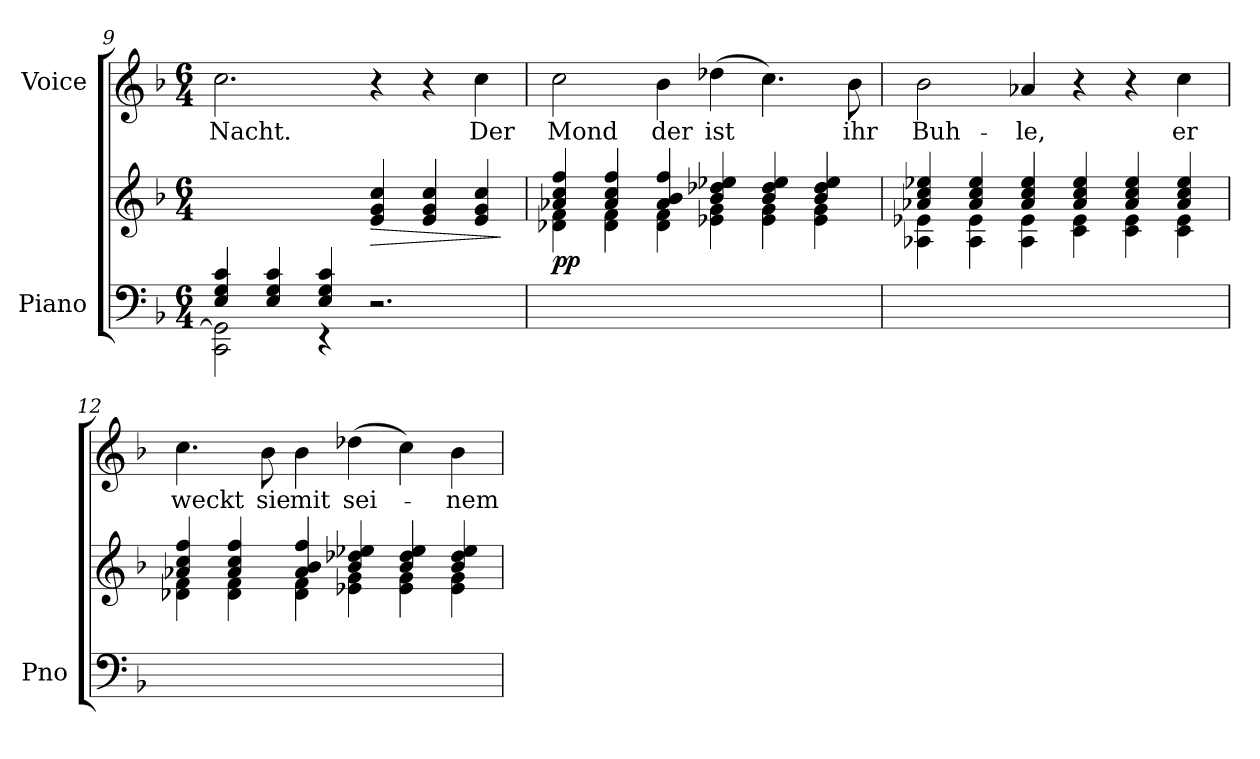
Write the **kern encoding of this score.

**kern	**kern	**dynam	**kern	**text
*part2	*part2	*part2	*part1	*part1
*staff3	*staff2	*staff2/3	*staff1	*staff1
*I"Piano	*	*	*I"Voice	*
*I'Pno	*	*	*	*
*clefF4	*clefG2	*	*clefG2	*
*k[b-]	*k[b-]	*	*k[b-]	*
*M6/4	*M6/4	*	*M6/4	*
=9	=9	=9	=9	=9
*^	*	*	*	*
4E/ 4G/ 4c/	2CC\ 2GG\]	2.ryy	.	2.cc\	Nacht.
4E/ 4G/ 4c/	.	.	.	.	.
4E/ 4G/ 4c/	4r	.	.	.	.
!	!	!	!LO:HP:b	!	!
2.ryy	2.r	4e/ 4g/ 4cc/	>	4r	.
.	.	4e/ 4g/ 4cc/	.	4r	.
.	.	4e/ 4g/ 4cc/	.	4cc\	Der
*v	*v	*	*	*	*
.	.	]	.	.
=10	=10	=10	=10	=10
*	*^	*	*	*
!	!	!	!LO:DY:b	!	!
1.ryy	4a-X/ 4cc/ 4ff/	4d-X\ 4f\	pp	2cc\	Mond
.	4a-/ 4cc/ 4ff/	4d-\ 4f\	.	.	.
.	4a-/ 4b-/ 4ff/	4d-\ 4f\	.	4b-\	der
.	4b-/ 4dd-X/ 4ee-X/	4e-X\ 4g\	.	(4dd-X\	ist
.	4b-/ 4dd-/ 4ee-/	4e-\ 4g\	.	4.cc\)	.
.	4b-/ 4dd-/ 4ee-/	4e-\ 4g\	.	.	.
.	.	.	.	8b-\	ihr
=11	=11	=11	=11	=11	=11
1.ryy	4a-X/ 4cc/ 4ee-X/	4A-X\ 4e-X\	.	2b-\	Buh-
.	4a-/ 4cc/ 4ee-/	4A-\ 4e-\	.	.	.
.	4a-/ 4cc/ 4ee-/	4A-\ 4e-\	.	4a-X/	-le,
.	4a-/ 4cc/ 4ee-/	4c\ 4e-\	.	4r	.
.	4a-/ 4cc/ 4ee-/	4c\ 4e-\	.	4r	.
.	4a-/ 4cc/ 4ee-/	4c\ 4e-\	.	4cc\	er
=12	=12	=12	=12	=12	=12
1.ryy	4a-X/ 4cc/ 4ff/	4d-X\ 4f\	.	4.cc\	weckt
.	4a-/ 4cc/ 4ff/	4d-\ 4f\	.	.	.
.	.	.	.	8b-\	sie
.	4a-/ 4b-/ 4ff/	4d-\ 4f\	.	4b-\	mit
.	4b-/ 4dd-X/ 4ee-X/	4e-X\ 4g\	.	(4dd-X\	sei-
.	4b-/ 4dd-/ 4ee-/	4e-\ 4g\	.	4cc\)	.
.	4b-/ 4dd-/ 4ee-/	4e-\ 4g\	.	4b-\	-nem
*	*v	*v	*	*	*
=	=	=	=	=
*-	*-	*-	*-	*-
